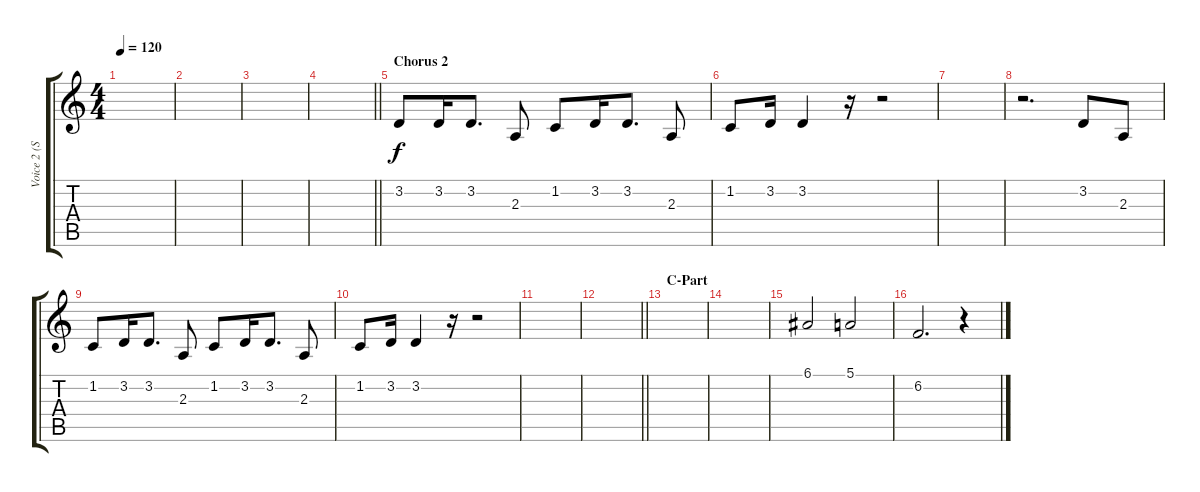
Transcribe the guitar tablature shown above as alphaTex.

\track ("Voice 2 (Synth. voice and shout)" "Voice 2 (S") {instrument brasssection}
\staff {score tabs}
\tuning (E4 B3 G3 D3 A2 E2) {hide}
\ts (4 4)
\tempo 120
\clef g2
\ks c
|
|
|
\barLineRight lightlight
|
\section ("" "Chorus 2")
3.2.8 3.2.16 3.2.8{d} 2.3.8 1.2.8 3.2.16 3.2.8{d} 2.3.8 |
1.2.8 3.2.16 3.2.4 r.16 r.2 |
|
r.2{d} 3.2.8 2.3.8 |
1.2.8 3.2.16 3.2.8{d} 2.3.8 1.2.8 3.2.16 3.2.8{d} 2.3.8 |
1.2.8 3.2.16 3.2.4 r.16 r.2 |
|
\barLineRight lightlight
|
\section ("" "C-Part")
|
|
6.1.2{instrument altosax} 5.1.2 |
6.2.2{d} r.4
